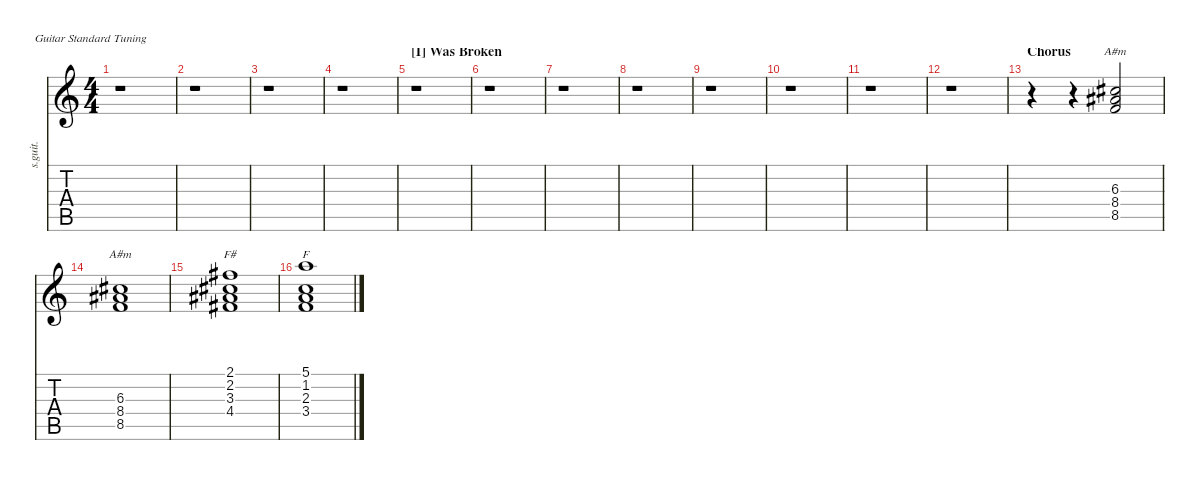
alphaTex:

\defaultSystemsLayout 4
\hideDynamics
\bracketExtendMode nobrackets
\track ("Dan Reynolds - Synthesizer" "s.guit.") {instrument lead2sawtooth}
\staff {score tabs}
\tuning (E4 B3 G3 D3 A2 E2)
\displaytranspose 12
\chord ("A#m" 3 1 2 2 0 x) {showdiagram false}
\chord ("F#" 3 1 2 2 0 x) {showdiagram false}
\chord ("F" 3 1 2 2 0 x) {showdiagram false}
\ts (4 4)
\tempo (125 hide)
\clef g2
\ks c
r.1{dy mp} |
r.1 |
r.1 |
r.1 |
\section ("I" "Was Broken")
r.1 |
r.1 |
r.1 |
r.1 |
r.1 |
r.1 |
r.1 |
r.1 |
\section ("" "Chorus")
r.4 r.4 (6.3{acc #} 8.4{acc #} 8.5).2{ch "A#m" lyrics (0 "") lyrics (1 "") lyrics (2 "") lyrics (3 "") lyrics (4 "")} |
(6.3{acc #} 8.4{acc #} 8.5).1{ch "A#m" lyrics (0 "") lyrics (1 "") lyrics (2 "") lyrics (3 "") lyrics (4 "")} |
(2.1{acc #} 2.2{acc #} 3.3{acc #} 4.4{acc #}).1{ch "F#" lyrics (0 "") lyrics (1 "") lyrics (2 "") lyrics (3 "") lyrics (4 "")} |
(5.1 1.2 2.3 3.4).1{ch "F" lyrics (0 "") lyrics (1 "") lyrics (2 "") lyrics (3 "") lyrics (4 "")}
